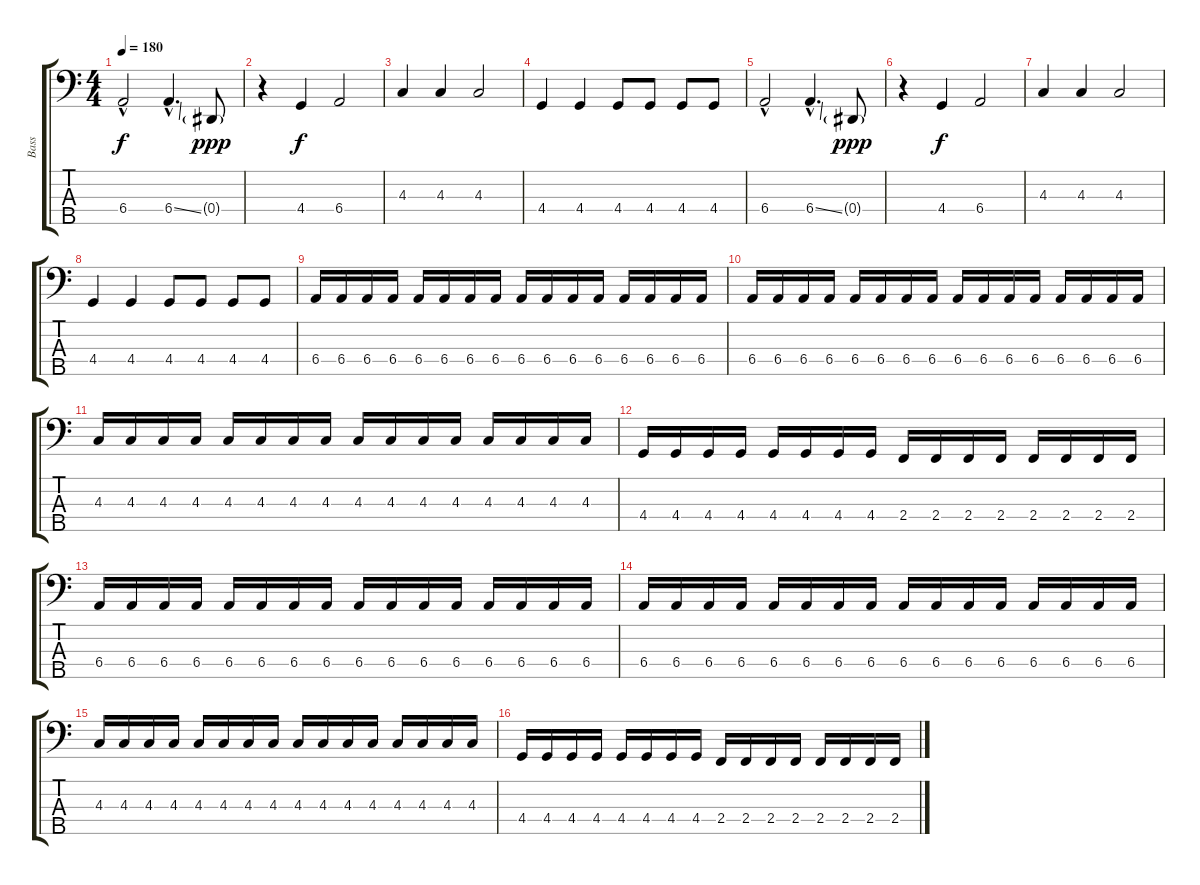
\track ("Bass" "Bass") {instrument electricbasspick}
\staff {score tabs}
\tuning (Gb2 Db2 Ab1 Eb1 Bb0) {hide}
\ts (4 4)
\tempo 180
\clef f4
\ks c
6.4{hac}.2{dy f} 6.4{ss hac}.4{d} 0.4{g}.8{dy ppp} |
r.4 4.4.4{dy f} 6.4.2 |
4.3.4 4.3.4 4.3.2 |
4.4.4 4.4.4 4.4.8 4.4.8 4.4.8 4.4.8 |
6.4{hac}.2 6.4{ss hac}.4{d} 0.4{g}.8{dy ppp} |
r.4 4.4.4{dy f} 6.4.2 |
4.3.4 4.3.4 4.3.2 |
4.4.4 4.4.4 4.4.8 4.4.8 4.4.8 4.4.8 |
6.4.16 6.4.16 6.4.16 6.4.16 6.4.16 6.4.16 6.4.16 6.4.16 6.4.16 6.4.16 6.4.16 6.4.16 6.4.16 6.4.16 6.4.16 6.4.16 |
6.4.16 6.4.16 6.4.16 6.4.16 6.4.16 6.4.16 6.4.16 6.4.16 6.4.16 6.4.16 6.4.16 6.4.16 6.4.16 6.4.16 6.4.16 6.4.16 |
4.3.16 4.3.16 4.3.16 4.3.16 4.3.16 4.3.16 4.3.16 4.3.16 4.3.16 4.3.16 4.3.16 4.3.16 4.3.16 4.3.16 4.3.16 4.3.16 |
4.4.16 4.4.16 4.4.16 4.4.16 4.4.16 4.4.16 4.4.16 4.4.16 2.4.16 2.4.16 2.4.16 2.4.16 2.4.16 2.4.16 2.4.16 2.4.16 |
6.4.16 6.4.16 6.4.16 6.4.16 6.4.16 6.4.16 6.4.16 6.4.16 6.4.16 6.4.16 6.4.16 6.4.16 6.4.16 6.4.16 6.4.16 6.4.16 |
6.4.16 6.4.16 6.4.16 6.4.16 6.4.16 6.4.16 6.4.16 6.4.16 6.4.16 6.4.16 6.4.16 6.4.16 6.4.16 6.4.16 6.4.16 6.4.16 |
4.3.16 4.3.16 4.3.16 4.3.16 4.3.16 4.3.16 4.3.16 4.3.16 4.3.16 4.3.16 4.3.16 4.3.16 4.3.16 4.3.16 4.3.16 4.3.16 |
4.4.16 4.4.16 4.4.16 4.4.16 4.4.16 4.4.16 4.4.16 4.4.16 2.4.16 2.4.16 2.4.16 2.4.16 2.4.16 2.4.16 2.4.16 2.4.16
